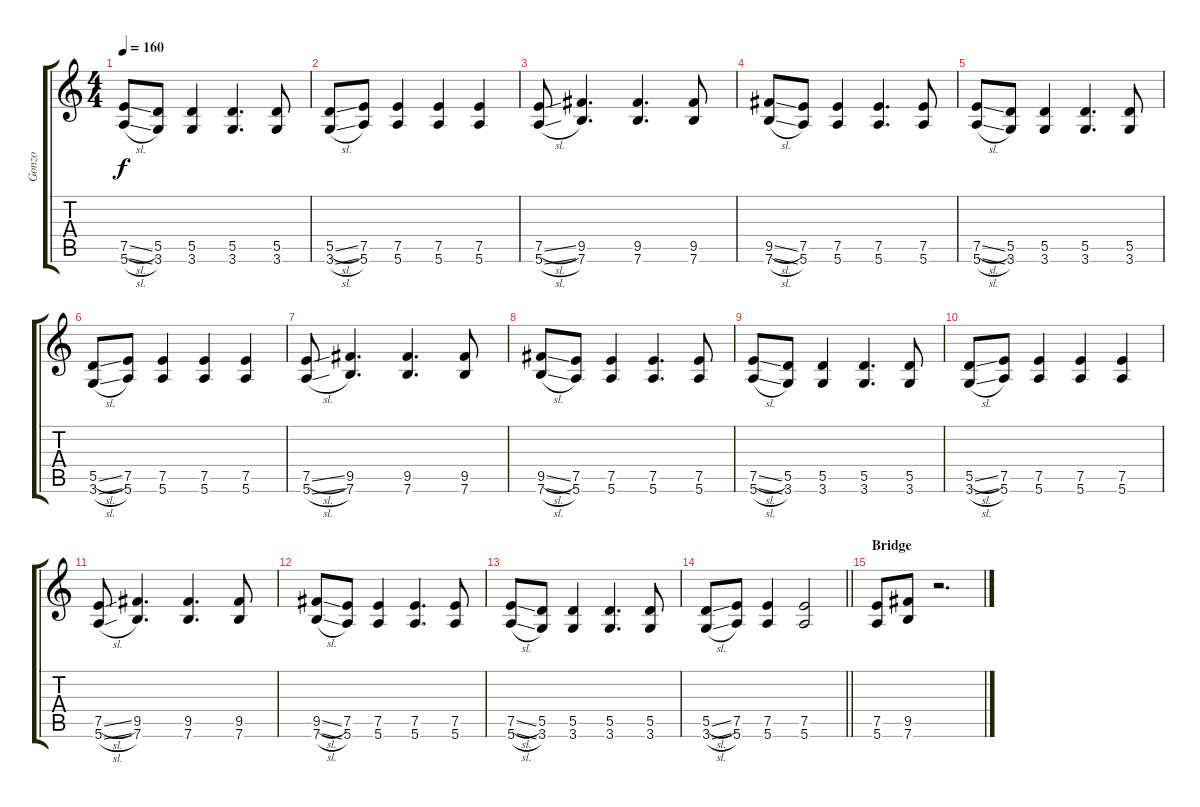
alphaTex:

\track ("Gonzo" "Gonzo") {instrument distortionguitar}
\staff {score tabs}
\tuning (E4 B3 G3 D3 A2 E2) {hide}
\ts (4 4)
\tempo 160
\clef g2
\ks c
(7.5{sl} 5.6{sl}).8{dy f} (5.5 3.6).8 (5.5 3.6).4 (5.5 3.6).4{d} (5.5 3.6).8 |
(5.5{sl} 3.6{sl}).8 (7.5 5.6).8 (7.5 5.6).4 (7.5 5.6).4 (7.5 5.6).4 |
(7.5{sl} 5.6{sl}).8 (9.5 7.6).4{d} (9.5 7.6).4{d} (9.5 7.6).8 |
(9.5{sl} 7.6{sl}).8 (7.5 5.6).8 (7.5 5.6).4 (7.5 5.6).4{d} (7.5 5.6).8 |
(7.5{sl} 5.6{sl}).8 (5.5 3.6).8 (5.5 3.6).4 (5.5 3.6).4{d} (5.5 3.6).8 |
(5.5{sl} 3.6{sl}).8 (7.5 5.6).8 (7.5 5.6).4 (7.5 5.6).4 (7.5 5.6).4 |
(7.5{sl} 5.6{sl}).8 (9.5 7.6).4{d} (9.5 7.6).4{d} (9.5 7.6).8 |
(9.5{sl} 7.6{sl}).8 (7.5 5.6).8 (7.5 5.6).4 (7.5 5.6).4{d} (7.5 5.6).8 |
(7.5{sl} 5.6{sl}).8 (5.5 3.6).8 (5.5 3.6).4 (5.5 3.6).4{d} (5.5 3.6).8 |
(5.5{sl} 3.6{sl}).8 (7.5 5.6).8 (7.5 5.6).4 (7.5 5.6).4 (7.5 5.6).4 |
(7.5{sl} 5.6{sl}).8 (9.5 7.6).4{d} (9.5 7.6).4{d} (9.5 7.6).8 |
(9.5{sl} 7.6{sl}).8 (7.5 5.6).8 (7.5 5.6).4 (7.5 5.6).4{d} (7.5 5.6).8 |
(7.5{sl} 5.6{sl}).8 (5.5 3.6).8 (5.5 3.6).4 (5.5 3.6).4{d} (5.5 3.6).8 |
\barLineRight lightlight
(5.5{sl} 3.6{sl}).8 (7.5 5.6).8 (7.5 5.6).4 (7.5 5.6).2 |
\section ("" "Bridge")
(7.5 5.6).8 (9.5 7.6).8 r.2{d}
